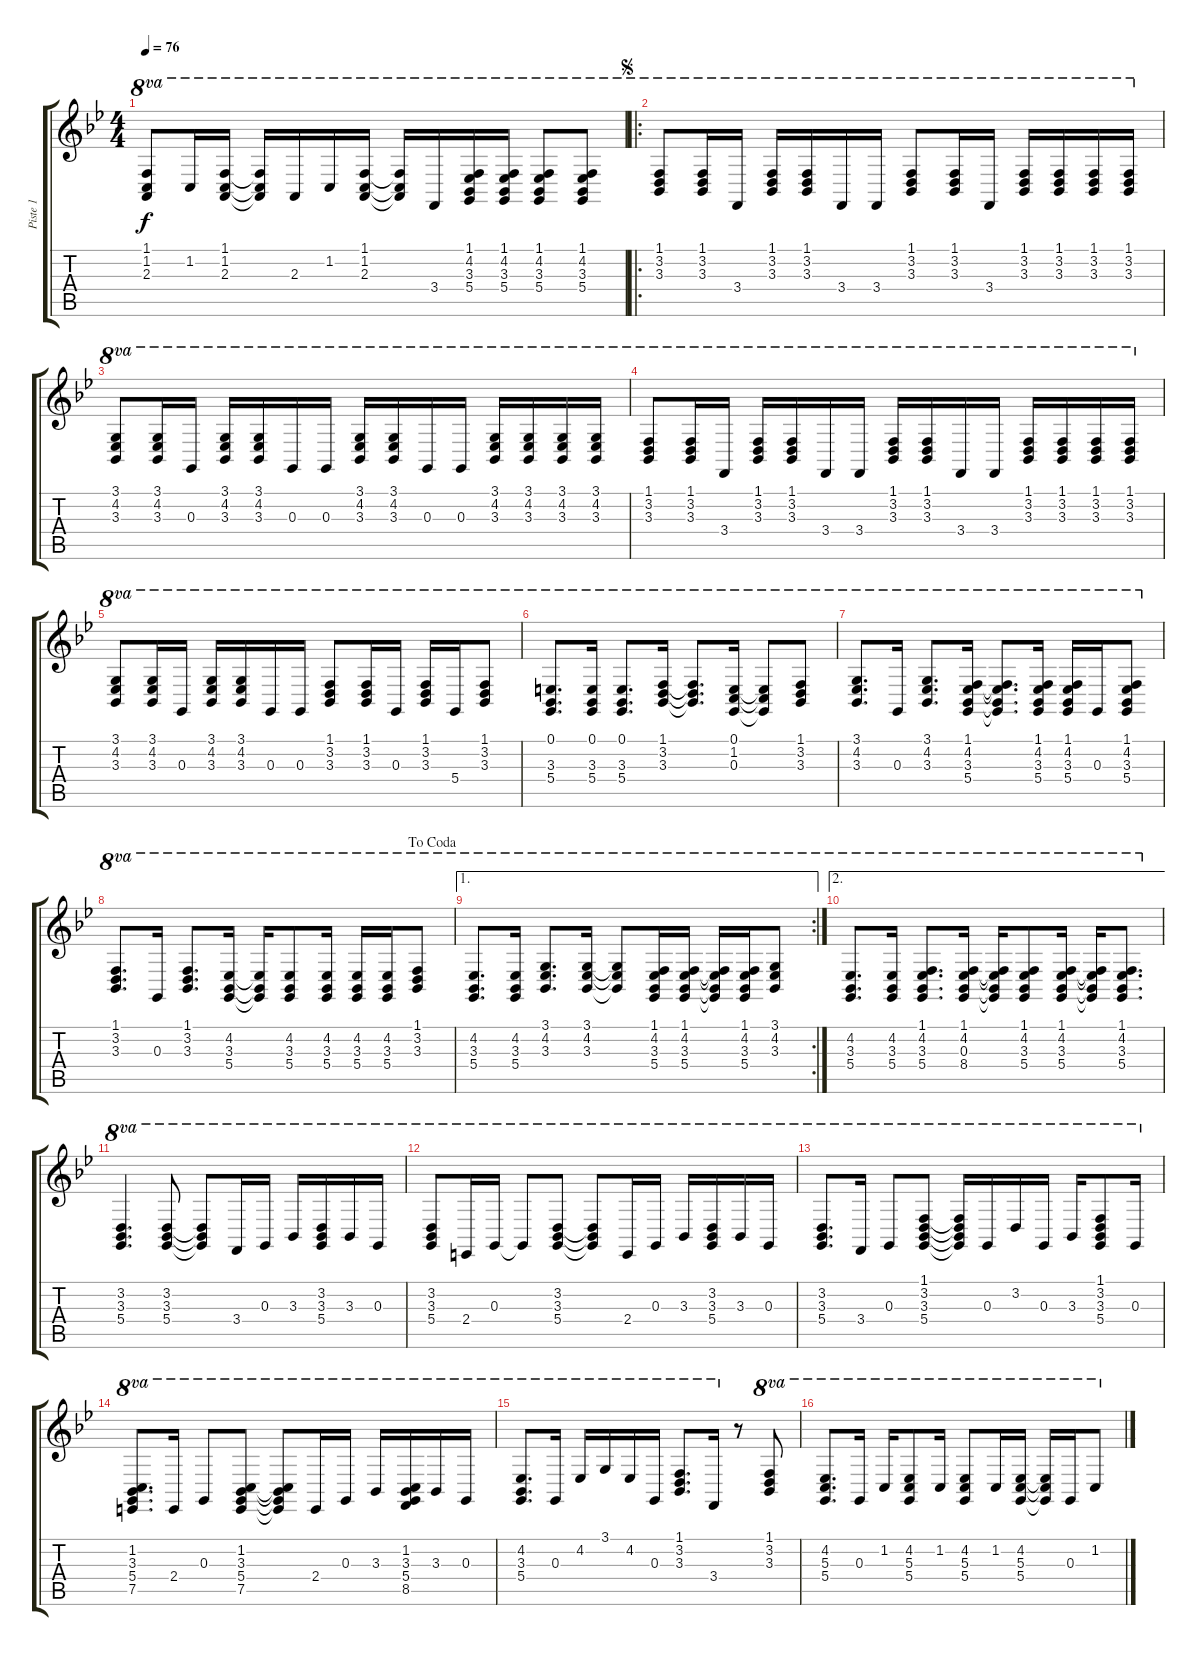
\track ("Piste 1" "Piste 1") {instrument acousticgrandpiano}
\staff {score tabs}
\tuning (E4 B3 G3 D3 A2 E2) {hide}
\ts (4 4)
\tempo 76
\clef g2
\ks bb
(1.1 1.2 2.3).8{ot 8va dy f} 1.2.16{ot 8va} (1.1 1.2 2.3).16{ot 8va} (1.1{t} 1.2{t} 2.3{t}).16{ot 8va} 2.3.16{ot 8va} 1.2.16{ot 8va} (1.1 1.2 2.3).16{ot 8va} (1.1{t} 1.2{t} 2.3{t}).16{ot 8va} 3.4.16{ot 8va} (1.1 4.2 3.3 5.4).16{ot 8va} (1.1 4.2 3.3 5.4).16{ot 8va} (1.1 4.2 3.3 5.4).8{ot 8va} (1.1 4.2 3.3 5.4).8{ot 8va} |
\ro
\jump segno
(1.1 3.2 3.3).8{ot 8va} (1.1 3.2 3.3).16{ot 8va} 3.4.16{ot 8va} (1.1 3.2 3.3).16{ot 8va} (1.1 3.2 3.3).16{ot 8va} 3.4.16{ot 8va} 3.4.16{ot 8va} (1.1 3.2 3.3).8{ot 8va} (1.1 3.2 3.3).16{ot 8va} 3.4.16{ot 8va} (1.1 3.2 3.3).16{ot 8va} (1.1 3.2 3.3).16{ot 8va} (1.1 3.2 3.3).16{ot 8va} (1.1 3.2 3.3).16{ot 8va} |
(3.1 4.2 3.3).8{ot 8va} (3.1 4.2 3.3).16{ot 8va} 0.3.16{ot 8va} (3.1 4.2 3.3).16{ot 8va} (3.1 4.2 3.3).16{ot 8va} 0.3.16{ot 8va} 0.3.16{ot 8va} (3.1 4.2 3.3).16{ot 8va} (3.1 4.2 3.3).16{ot 8va} 0.3.16{ot 8va} 0.3.16{ot 8va} (3.1 4.2 3.3).16{ot 8va} (3.1 4.2 3.3).16{ot 8va} (3.1 4.2 3.3).16{ot 8va} (3.1 4.2 3.3).16{ot 8va} |
(1.1 3.2 3.3).8{ot 8va} (1.1 3.2 3.3).16{ot 8va} 3.4.16{ot 8va} (1.1 3.2 3.3).16{ot 8va} (1.1 3.2 3.3).16{ot 8va} 3.4.16{ot 8va} 3.4.16{ot 8va} (1.1 3.2 3.3).16{ot 8va} (1.1 3.2 3.3).16{ot 8va} 3.4.16{ot 8va} 3.4.16{ot 8va} (1.1 3.2 3.3).16{ot 8va} (1.1 3.2 3.3).16{ot 8va} (1.1 3.2 3.3).16{ot 8va} (1.1 3.2 3.3).16{ot 8va} |
(3.1 4.2 3.3).8{ot 8va} (3.1 4.2 3.3).16{ot 8va} 0.3.16{ot 8va} (3.1 4.2 3.3).16{ot 8va} (3.1 4.2 3.3).16{ot 8va} 0.3.16{ot 8va} 0.3.16{ot 8va} (1.1 3.2 3.3).8{ot 8va} (1.1 3.2 3.3).16{ot 8va} 0.3.16{ot 8va} (1.1 3.2 3.3).16{ot 8va} 5.4.16{ot 8va} (1.1 3.2 3.3).8{ot 8va} |
(0.1 3.3 5.4).8{d ot 8va} (0.1 3.3 5.4).16{ot 8va} (0.1 3.3 5.4).8{d ot 8va} (1.1 3.2 3.3).16{ot 8va} (1.1{t} 3.2{t} 3.3{t}).8{d ot 8va} (0.1 1.2 0.3).16{ot 8va} (0.1{t} 1.2{t} 0.3{t}).8{ot 8va} (1.1 3.2 3.3).8{ot 8va} |
(3.1 4.2 3.3).8{d ot 8va} 0.3.16{ot 8va} (3.1 4.2 3.3).8{d ot 8va} (1.1 4.2 3.3 5.4).16{ot 8va} (1.1{t} 4.2{t} 3.3{t} 5.4{t}).8{d ot 8va} (1.1 4.2 3.3 5.4).16{ot 8va} (1.1 4.2 3.3 5.4).16{ot 8va} 0.3.16{ot 8va} (1.1 4.2 3.3 5.4).8{ot 8va} |
\jump dacoda
(1.1 3.2 3.3).8{d ot 8va} 0.3.16{ot 8va} (1.1 3.2 3.3).8{d ot 8va} (4.2 3.3 5.4).16{ot 8va} (4.2{t} 3.3{t} 5.4{t}).16{ot 8va} (4.2 3.3 5.4).8{ot 8va} (4.2 3.3 5.4).16{ot 8va} (4.2 3.3 5.4).16{ot 8va} (4.2 3.3 5.4).16{ot 8va} (1.1 3.2 3.3).8{ot 8va} |
\ae 1
\rc 2
(4.2 3.3 5.4).8{d ot 8va} (4.2 3.3 5.4).16{ot 8va} (3.1 4.2 3.3).8{d ot 8va} (3.1 4.2 3.3).16{ot 8va} (3.1{t} 4.2{t} 3.3{t}).8{ot 8va} (1.1 4.2 3.3 5.4).16{ot 8va} (1.1 4.2 3.3 5.4).16{ot 8va} (1.1{t} 4.2{t} 3.3{t} 5.4{t}).16{ot 8va} (1.1 4.2 3.3 5.4).16{ot 8va} (3.1 4.2 3.3).8{ot 8va} |
\ae 2
(4.2 3.3 5.4).8{d ot 8va volume 7} (4.2 3.3 5.4).16{ot 8va} (1.1 4.2 3.3 5.4).8{d ot 8va} (1.1 4.2 0.3 8.4).16{ot 8va} (1.1{t} 4.2{t} 0.3{t} 8.4{t}).16{ot 8va} (1.1 4.2 3.3 5.4).8{ot 8va} (1.1 4.2 3.3 5.4).16{ot 8va} (1.1{t} 4.2{t} 3.3{t} 5.4{t}).16{ot 8va} (1.1 4.2 3.3 5.4).8{d ot 8va} |
(3.2 3.3 5.4).4{d ot 8va} (3.2 3.3 5.4).8{ot 8va} (3.2{t} 3.3{t} 5.4{t}).8{ot 8va} 3.4.16{ot 8va} 0.3.16{ot 8va} 3.3.16{ot 8va} (3.2 3.3 5.4).16{ot 8va} 3.3.16{ot 8va} 0.3.16{ot 8va} |
(3.2 3.3 5.4).8{ot 8va volume 12} 2.4.16{ot 8va} 0.3.16{ot 8va} 0.3{t}.8{ot 8va} (3.2 3.3 5.4).8{ot 8va} (3.2{t} 3.3{t} 5.4{t}).8{ot 8va} 2.4.16{ot 8va} 0.3.16{ot 8va} 3.3.16{ot 8va} (3.2 3.3 5.4).16{ot 8va} 3.3.16{ot 8va} 0.3.16{ot 8va} |
(3.2 3.3 5.4).8{d ot 8va} 3.4.16{ot 8va} 0.3.8{ot 8va} (1.1 3.2 3.3 5.4).8{ot 8va} (1.1{t} 3.2{t} 3.3{t} 5.4{t}).16{ot 8va} 0.3.16{ot 8va} 3.2.16{ot 8va} 0.3.16{ot 8va} 3.3.16{ot 8va} (1.1 3.2 3.3 5.4).8{ot 8va} 0.3.16{ot 8va} |
(1.2 3.3 5.4 7.5).8{d ot 8va} 2.4.16{ot 8va} 0.3.8{ot 8va} (1.2 3.3 5.4 7.5).8{ot 8va} (1.2{t} 3.3{t} 5.4{t} 7.5{t}).8{ot 8va} 2.4.16{ot 8va} 0.3.16{ot 8va} 3.3.16{ot 8va} (1.2 3.3 5.4 8.5).16{ot 8va} 3.3.16{ot 8va} 0.3.16{ot 8va} |
(4.2 3.3 5.4).8{d ot 8va} 0.3.16{ot 8va} 4.2.16{ot 8va} 3.1.16{ot 8va} 4.2.16{ot 8va} 0.3.16{ot 8va} (1.1 3.2 3.3).8{d ot 8va} 3.4.16{ot 8va} r.8 (1.1 3.2 3.3).8{ot 8va} |
(4.2 5.3 5.4).8{d ot 8va} 0.3.16{ot 8va} 1.2.16{ot 8va} (4.2 5.3 5.4).8{ot 8va} 1.2.16{ot 8va} (4.2 5.3 5.4).8{ot 8va} 1.2.16{ot 8va} (4.2 5.3 5.4).16{ot 8va} (4.2{t} 5.3{t} 5.4{t}).16{ot 8va} 0.3.16{ot 8va} 1.2.8{ot 8va}
